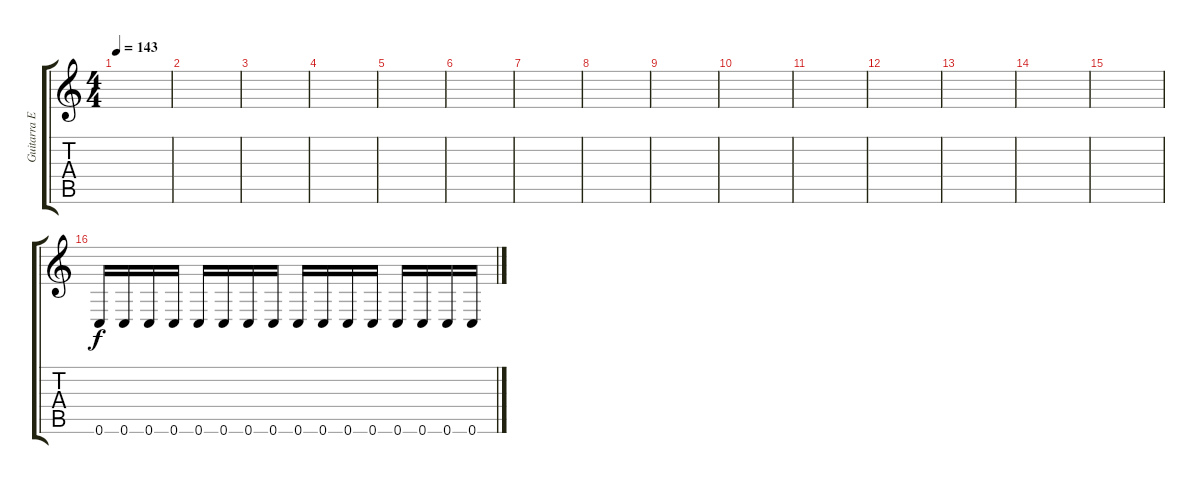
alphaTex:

\track ("Guitarra Extra" "Guitarra E") {instrument distortionguitar}
\staff {score tabs}
\tuning (D4 A3 F3 C3 G2 C2) {hide}
\ts (4 4)
\tempo 143
\clef g2
\ks c
|
|
|
|
|
|
|
|
|
|
|
|
|
|
|
0.6.16 0.6.16 0.6.16 0.6.16 0.6.16 0.6.16 0.6.16 0.6.16 0.6.16 0.6.16 0.6.16 0.6.16 0.6.16 0.6.16 0.6.16 0.6.16
